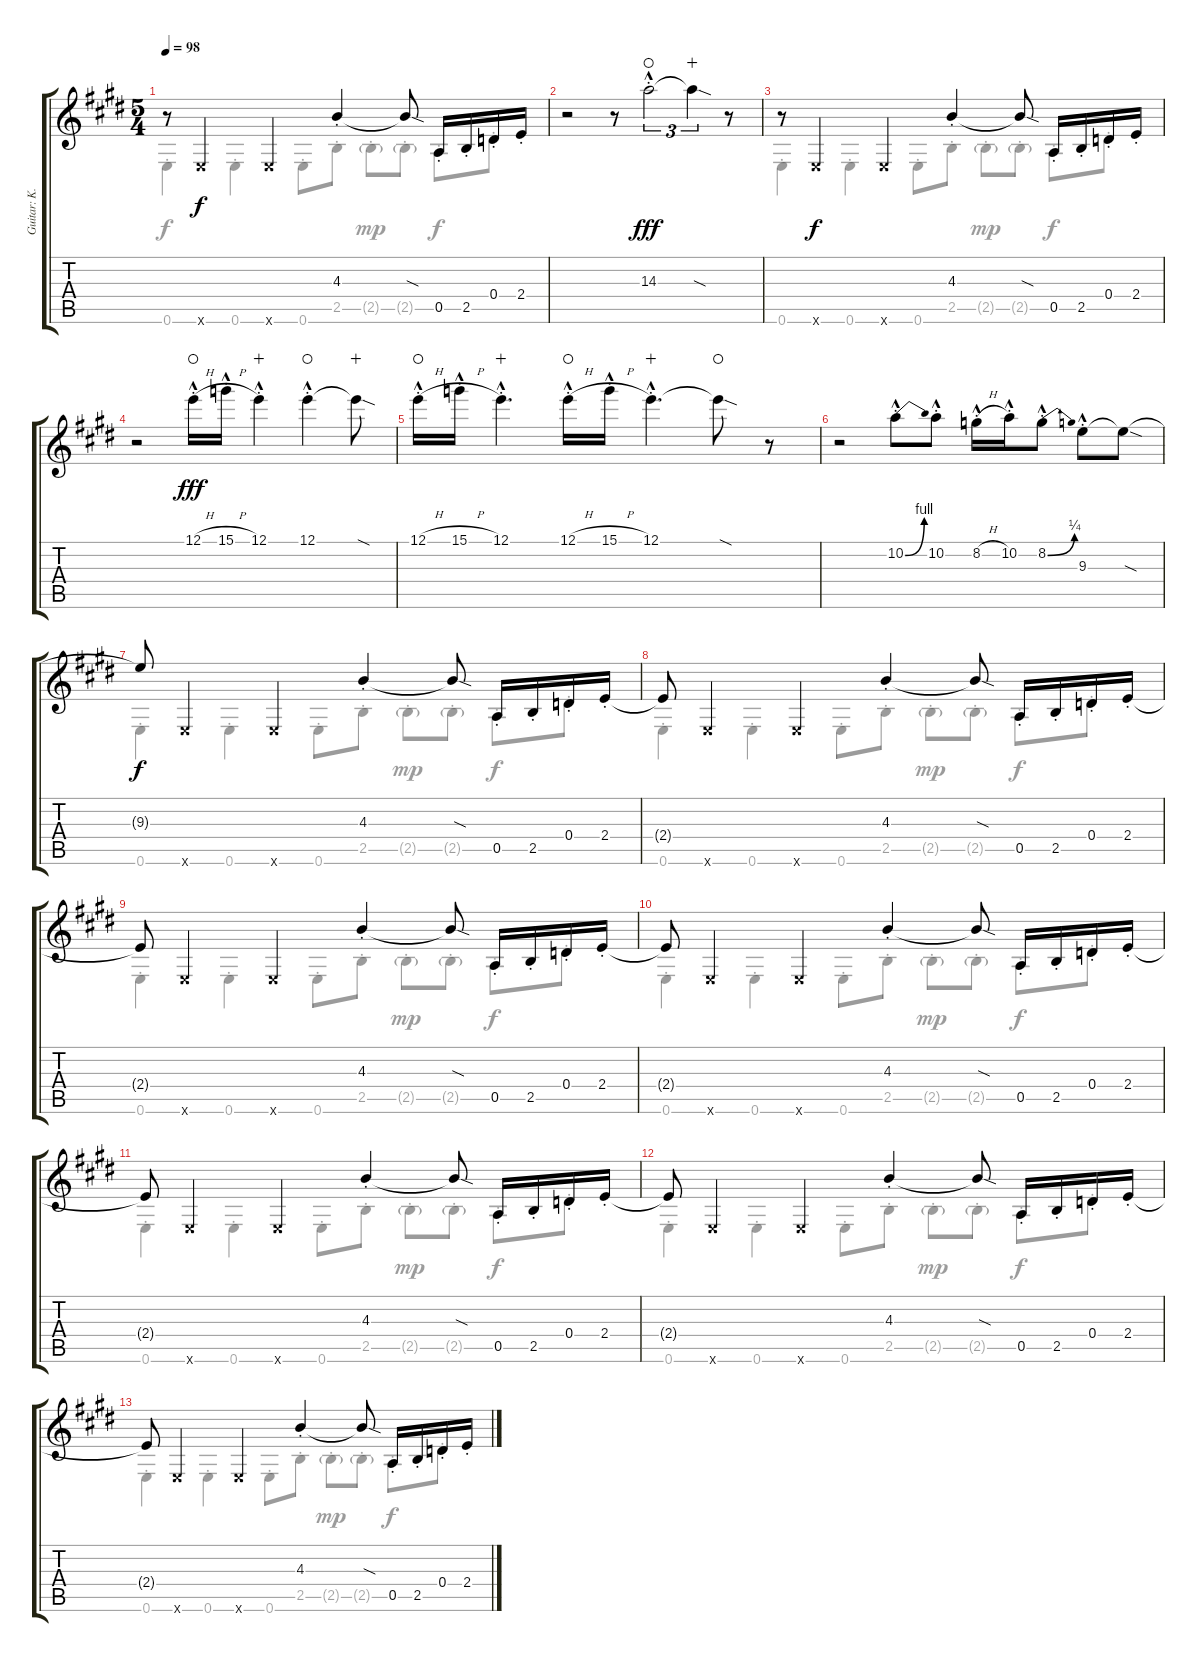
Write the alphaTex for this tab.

\track ("Guitar: K.K." "Guitar: K.") {instrument electricguitarclean}
\staff {score tabs}
\tuning (E4 B3 G3 D3 A2 E2) {hide}
\voice
\ts (5 4)
\tempo 98
\clef g2
\ks e
r.8{dy fff} 0.6{x}.4{dy f} 0.6{x}.4 4.3{st}.4 4.3{sod t}.8 0.5{st}.16 2.5{st}.16 0.4{st}.16 2.4{st}.16 |
r.2 r.8 14.3{hac st}.2{tu (3 2) dy fff waho} 14.3{sod t}.4{tu (3 2) wahc} r.8 |
r.8 0.6{x}.4{dy f} 0.6{x}.4 4.3{st}.4 4.3{sod t}.8 0.5{st}.16 2.5{st}.16 0.4{st}.16 2.4{st}.16 |
r.2 12.1{h hac st}.16{dy fff waho} 15.1{h hac st}.16 12.1{hac st}.4{wahc} 12.1{hac st}.4{waho} 12.1{sod t}.8{wahc} |
12.1{h hac st}.16{waho} 15.1{h hac st}.16 12.1{hac st}.4{d wahc} 12.1{h hac st}.16{waho} 15.1{h hac st}.16 12.1{hac st}.4{d wahc} 12.1{sod t}.8{waho} r.8 |
r.2 10.2{be (bend 0 0 60 4) hac st}.8 10.2{hac st}.8 8.2{h hac st}.16 10.2{hac st}.16 8.2{be (bend 0 0 60 1) hac st}.8 9.3{hac st}.8 9.3{sod t}.8 |
9.3{t}.8{dy f} 0.6{x}.4 0.6{x}.4 4.3{st}.4 4.3{sod t}.8 0.5{st}.16 2.5{st}.16 0.4{st}.16 2.4{st}.16 |
2.4{t}.8 0.6{x}.4 0.6{x}.4 4.3{st}.4 4.3{sod t}.8 0.5{st}.16 2.5{st}.16 0.4{st}.16 2.4{st}.16 |
2.4{t}.8 0.6{x}.4 0.6{x}.4 4.3{st}.4 4.3{sod t}.8 0.5{st}.16 2.5{st}.16 0.4{st}.16 2.4{st}.16 |
2.4{t}.8 0.6{x}.4 0.6{x}.4 4.3{st}.4 4.3{sod t}.8 0.5{st}.16 2.5{st}.16 0.4{st}.16 2.4{st}.16 |
2.4{t}.8 0.6{x}.4 0.6{x}.4 4.3{st}.4 4.3{sod t}.8 0.5{st}.16 2.5{st}.16 0.4{st}.16 2.4{st}.16 |
2.4{t}.8 0.6{x}.4 0.6{x}.4 4.3{st}.4 4.3{sod t}.8 0.5{st}.16 2.5{st}.16 0.4{st}.16 2.4{st}.16 |
2.4{t}.8 0.6{x}.4 0.6{x}.4 4.3{st}.4 4.3{sod t}.8 0.5{st}.16 2.5{st}.16 0.4{st}.16 2.4{st}.16
\voice
\clef g2
\ottava regular
\simile none
\ks e
0.6{st}.4{dy f} 0.6{st}.4 0.6{st}.8 2.5{st}.8 2.5{g st}.8{dy mp} 2.5{g st}.8 0.5{st}.8{dy f} 0.4{st}.8 |
|
0.6{st}.4 0.6{st}.4 0.6{st}.8 2.5{st}.8 2.5{g st}.8{dy mp} 2.5{g st}.8 0.5{st}.8{dy f} 0.4{st}.8 |
|
|
|
0.6{st}.4 0.6{st}.4 0.6{st}.8 2.5{st}.8 2.5{g st}.8{dy mp} 2.5{g st}.8 0.5{st}.8{dy f} 0.4{st}.8 |
0.6{st}.4 0.6{st}.4 0.6{st}.8 2.5{st}.8 2.5{g st}.8{dy mp} 2.5{g st}.8 0.5{st}.8{dy f} 0.4{st}.8 |
0.6{st}.4 0.6{st}.4 0.6{st}.8 2.5{st}.8 2.5{g st}.8{dy mp} 2.5{g st}.8 0.5{st}.8{dy f} 0.4{st}.8 |
0.6{st}.4 0.6{st}.4 0.6{st}.8 2.5{st}.8 2.5{g st}.8{dy mp} 2.5{g st}.8 0.5{st}.8{dy f} 0.4{st}.8 |
0.6{st}.4 0.6{st}.4 0.6{st}.8 2.5{st}.8 2.5{g st}.8{dy mp} 2.5{g st}.8 0.5{st}.8{dy f} 0.4{st}.8 |
0.6{st}.4 0.6{st}.4 0.6{st}.8 2.5{st}.8 2.5{g st}.8{dy mp} 2.5{g st}.8 0.5{st}.8{dy f} 0.4{st}.8 |
0.6{st}.4 0.6{st}.4 0.6{st}.8 2.5{st}.8 2.5{g st}.8{dy mp} 2.5{g st}.8 0.5{st}.8{dy f} 0.4{st}.8
